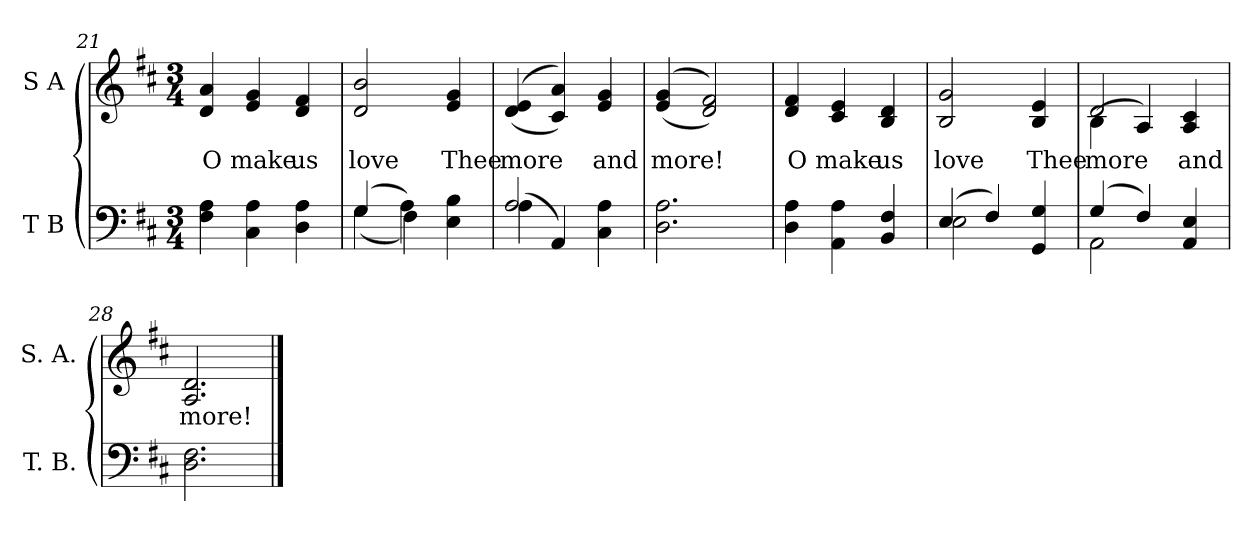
**kern	**kern	**text
*part2	*part1	*part1
*staff2	*staff1	*staff1
*I"T B	*I"S A	*
*I'T. B.	*I'S. A.	*
!!LO:LB:g=z
*clefF4	*clefG2	*
*k[f#c#]	*k[f#c#]	*
*D:	*D:	*
*M3/4	*M3/4	*
=21	=21	=21
!	!	!LO:LY:b:color=#000000
4F#i\ 4Ai	4di/ 4ai	O
!	!	!LO:LY:b:color=#000000
4C#i\ 4Ai	4ei/ 4gi	make
!	!	!LO:LY:b:color=#000000
4Di\ 4Ai	4di/ 4f#i	us
=22	=22	=22
*^	*	*
!	!	!	!LO:LY:b:color=#000000
(4Gi/	(4Gi\	2di/ 2bi	love
4Ai\)	4F#i\)	.	.
!	!	!	!LO:LY:b:color=#000000
4Ei\ 4Bi	4ryy	4ei/ 4gi	Thee
=23	=23	=23	=23
!	!	!	!LO:LY:b:color=#000000
2Ai/	(4Ai\	((4di/ 4ei	more
.	4AAi/)	4c#i/ 4ai))	.
!	!	!	!LO:LY:b:color=#000000
4C#i\ 4Ai	4ryy	4ei/ 4gi	and
*v	*v	*	*
=24	=24	=24
*^	*	*
!	!	!	!LO:LY:b:color=#000000
*v	*v	*	*
2.Di\ 2.Ai	((4ei/ 4gi	more!
.	2di/ 2f#i))	.
=25	=25	=25
!	!	!LO:LY:b:color=#000000
4Di\ 4Ai	4di/ 4f#i	O
!	!	!LO:LY:b:color=#000000
4AAi\ 4Ai	4c#i/ 4ei	make
!	!	!LO:LY:b:color=#000000
4BBi/ 4F#i	4Bi/ 4di	us
=26	=26	=26
*^	*	*
!	!	!	!LO:LY:b:color=#000000
(4Ei/	2Ei\	2Bi/ 2gi	love
4F#i/)	.	.	.
!	!	!	!LO:LY:b:color=#000000
4GGi/ 4Gi	4ryy	4Bi/ 4ei	Thee
=27	=27	=27	=27
!	!	!	!LO:LY:b:color=#000000
*	*	*^	*
(4Gi/	2AAi\	2di/	(4Bi\	more
4F#i/)	.	.	4Ai/)	.
!	!	!	!	!LO:LY:b:color=#000000
4AAi/ 4Ei	4ryy	4Ai/ 4c#i	4ryy	and
*v	*v	*	*	*
*	*v	*v	*
=28	=28	=28
*^	*^	*
!	!	!	!	!LO:LY:b:color=#000000
*v	*v	*	*	*
*	*v	*v	*
2.Di\ 2.F#i	2.Ai/ 2.di	more!
==	==	==
*-	*-	*-
